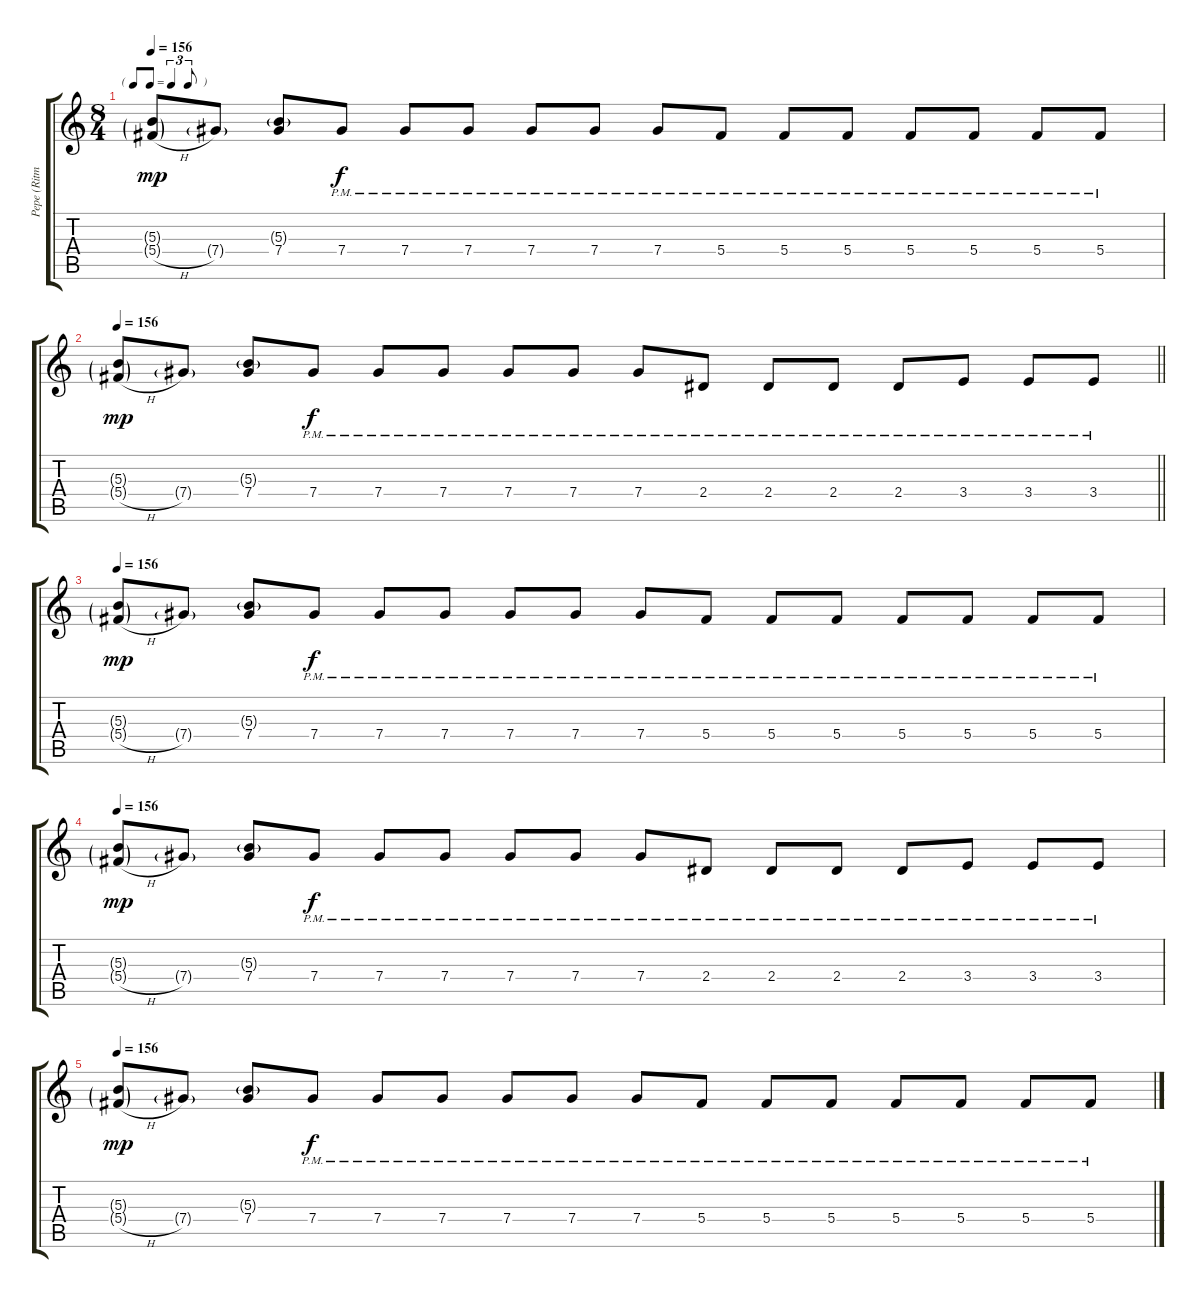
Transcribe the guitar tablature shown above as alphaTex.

\track ("Pepe (Ritmica)" "Pepe (Ritm") {instrument distortionguitar}
\staff {score tabs}
\tuning (Eb4 Bb3 Gb3 Db3 Ab2 Eb2) {hide}
\ts (8 4)
\tf triplet8th
\tempo 156
\clef g2
\ks c
(5.3{g} 5.4{h g}).8{dy mp} 7.4{g}.8 (5.3{g} 7.4).8 7.4{pm}.8{dy f} 7.4{pm}.8 7.4{pm}.8 7.4{pm}.8 7.4{pm}.8 7.4{pm}.8 5.4{pm}.8 5.4{pm}.8 5.4{pm}.8 5.4{pm}.8 5.4{pm}.8 5.4{pm}.8 5.4{pm}.8 |
\tempo 156
\barLineRight lightlight
(5.3{g} 5.4{h g}).8{dy mp} 7.4{g}.8 (5.3{g} 7.4).8 7.4{pm}.8{dy f} 7.4{pm}.8 7.4{pm}.8 7.4{pm}.8 7.4{pm}.8 7.4{pm}.8 2.4{pm}.8 2.4{pm}.8 2.4{pm}.8 2.4{pm}.8 3.4{pm}.8 3.4{pm}.8 3.4{pm}.8 |
\tempo 156
(5.3{g} 5.4{h g}).8{dy mp} 7.4{g}.8 (5.3{g} 7.4).8 7.4{pm}.8{dy f} 7.4{pm}.8 7.4{pm}.8 7.4{pm}.8 7.4{pm}.8 7.4{pm}.8 5.4{pm}.8 5.4{pm}.8 5.4{pm}.8 5.4{pm}.8 5.4{pm}.8 5.4{pm}.8 5.4{pm}.8 |
\tempo 156
(5.3{g} 5.4{h g}).8{dy mp} 7.4{g}.8 (5.3{g} 7.4).8 7.4{pm}.8{dy f} 7.4{pm}.8 7.4{pm}.8 7.4{pm}.8 7.4{pm}.8 7.4{pm}.8 2.4{pm}.8 2.4{pm}.8 2.4{pm}.8 2.4{pm}.8 3.4{pm}.8 3.4{pm}.8 3.4{pm}.8 |
\tempo 156
(5.3{g} 5.4{h g}).8{dy mp} 7.4{g}.8 (5.3{g} 7.4).8 7.4{pm}.8{dy f} 7.4{pm}.8 7.4{pm}.8 7.4{pm}.8 7.4{pm}.8 7.4{pm}.8 5.4{pm}.8 5.4{pm}.8 5.4{pm}.8 5.4{pm}.8 5.4{pm}.8 5.4{pm}.8 5.4{pm}.8
